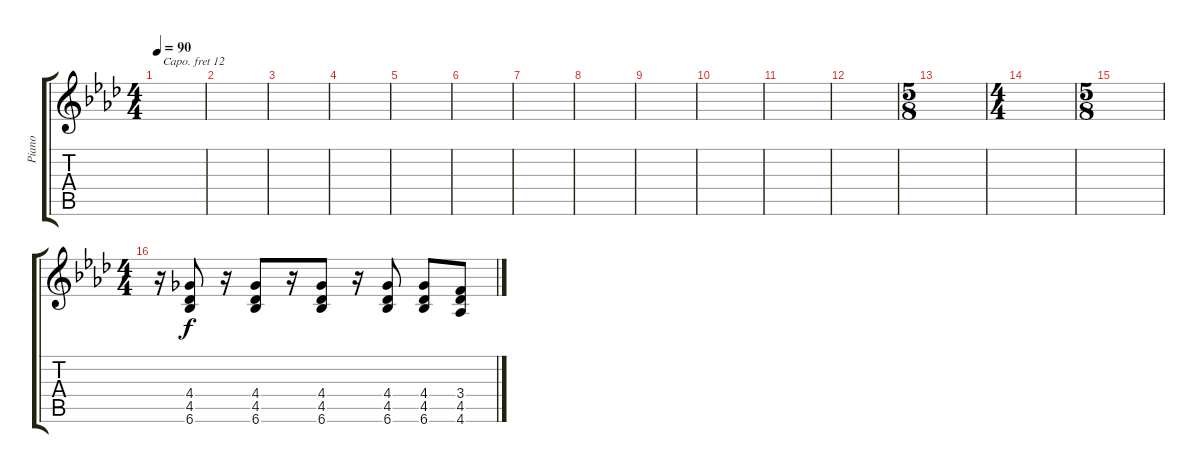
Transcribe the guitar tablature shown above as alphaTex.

\track ("Piano" "Piano") {instrument acousticgrandpiano}
\staff {score tabs}
\capo 12
\tuning (E4 B3 G3 D3 A2 E2) {hide}
\ts (4 4)
\tempo 90
\clef g2
\ks ab
|
|
|
|
|
|
|
|
|
|
|
|
\ts (5 8)
|
\ts (4 4)
|
\ts (5 8)
|
\ts (4 4)
r.16 (4.4 4.5 6.6).8 r.16 (4.4 4.5 6.6).8 r.16 (4.4 4.5 6.6).8 r.16 (4.4 4.5 6.6).8 (4.4 4.5 6.6).8 (3.4 4.5 4.6).8
